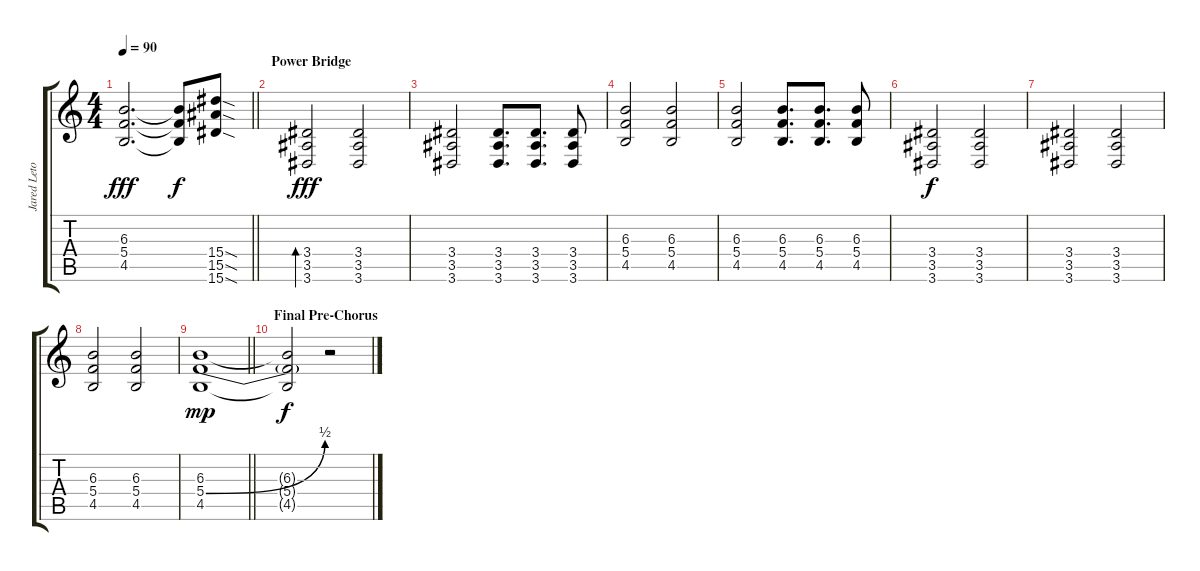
\track ("Jared Leto - Guitar" "Jared Leto") {instrument overdrivenguitar}
\staff {score tabs}
\tuning (D4 A3 F3 C3 G2 C2) {hide}
\ts (4 4)
\tempo 90
\clef g2
\barLineRight lightlight
\ks c
(6.3 5.4 4.5).2{d dy fff} (6.3{t} 5.4{t} 4.5{t}).8{dy f} (15.4{sod} 15.5{sod} 15.6{sod}).8{balance 0} |
\section ("" "Power Bridge")
(3.4 3.5 3.6).2{bd 120 dy fff} (3.4 3.5 3.6).2 |
(3.4 3.5 3.6).2 (3.4 3.5 3.6).8{d} (3.4 3.5 3.6).8{d} (3.4 3.5 3.6).8 |
(6.3 5.4 4.5).2 (6.3 5.4 4.5).2 |
(6.3 5.4 4.5).2 (6.3 5.4 4.5).8{d} (6.3 5.4 4.5).8{d} (6.3 5.4 4.5).8 |
(3.4 3.5 3.6).2{dy f} (3.4 3.5 3.6).2 |
(3.4 3.5 3.6).2 (3.4 3.5 3.6).2 |
(6.3 5.4 4.5).2 (6.3 5.4 4.5).2 |
\barLineRight lightlight
(6.3 5.4{be (bend 0 0 60 2)} 4.5).1{dy mp volume 4 balance 8} |
\section ("" "Final Pre-Chorus")
(6.3{t} 5.4{t} 4.5{t}).2{dy f} r.2
